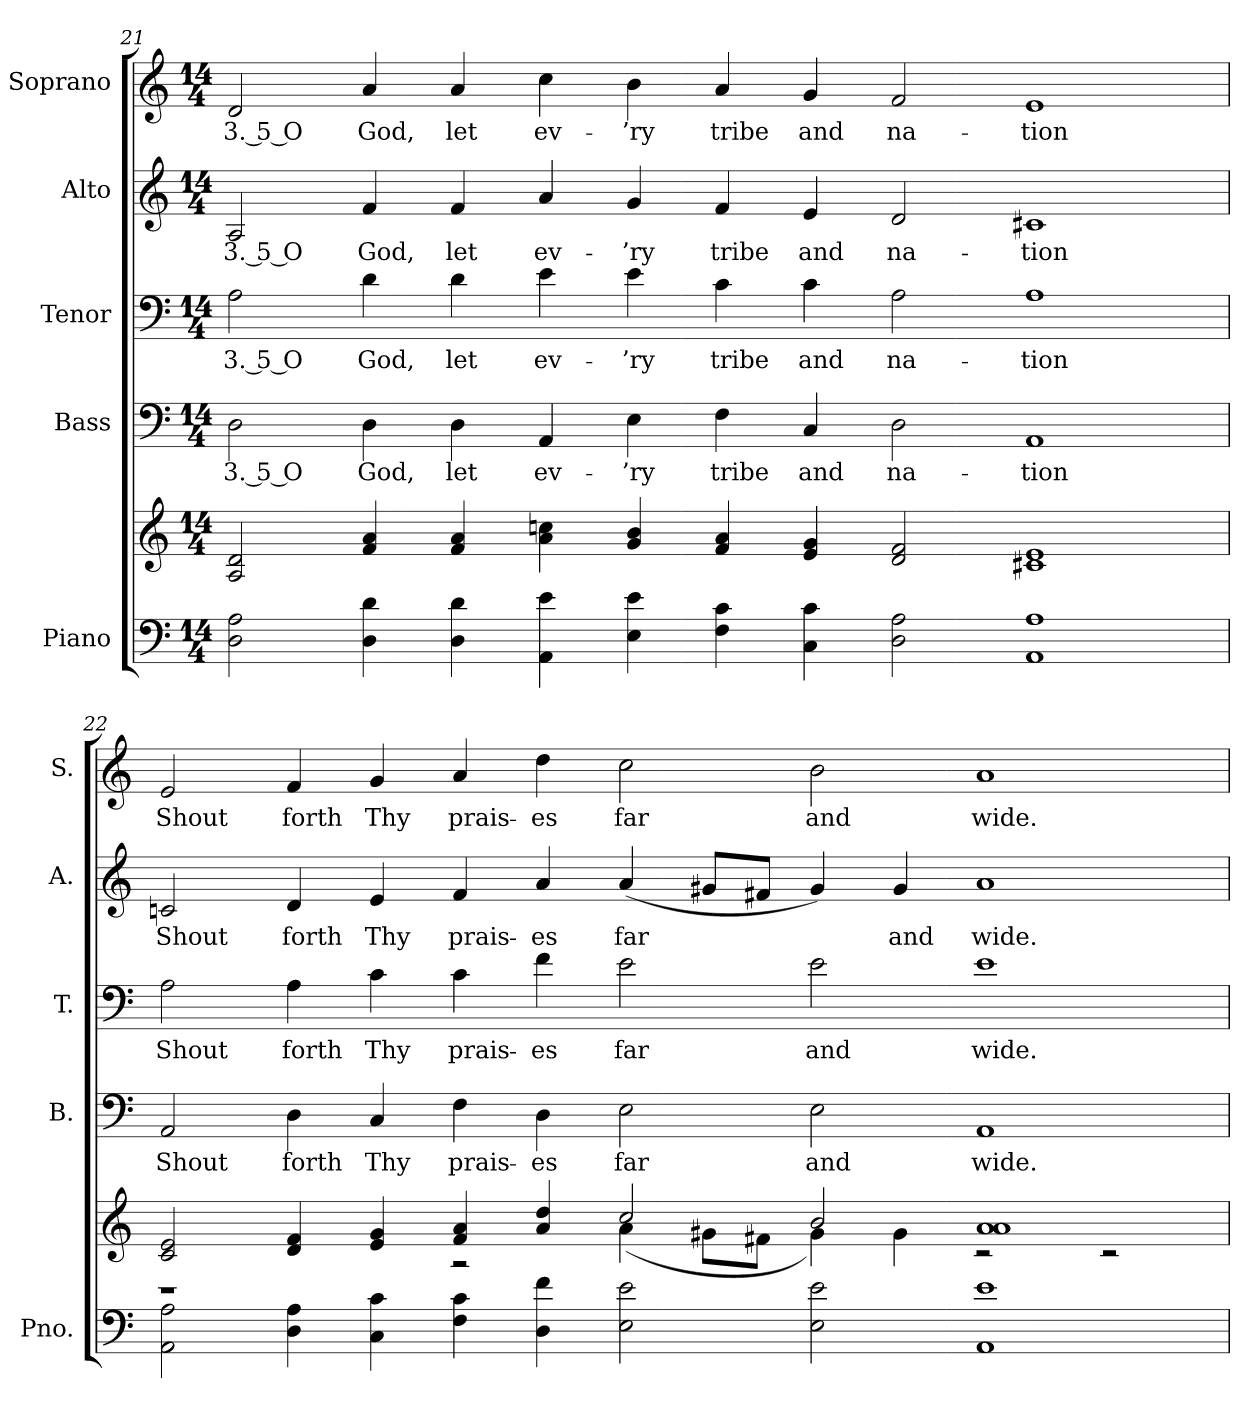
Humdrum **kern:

**kern	**kern	**kern	**text	**kern	**text	**kern	**text	**kern	**text
*part5	*part5	*part4	*part4	*part3	*part3	*part2	*part2	*part1	*part1
*staff6	*staff5	*staff4	*staff4	*staff3	*staff3	*staff2	*staff2	*staff1	*staff1
*I"Piano	*	*I"Bass	*	*I"Tenor	*	*I"Alto	*	*I"Soprano	*
*I'Pno.	*	*I'B.	*	*I'T.	*	*I'A.	*	*I'S.	*
*clefF4	*clefG2	*clefF4	*	*clefF4	*	*clefG2	*	*clefG2	*
*k[]	*k[]	*k[]	*	*k[]	*	*k[]	*	*k[]	*
*C:	*C:	*C:	*	*C:	*	*C:	*	*C:	*
*M14/4	*M14/4	*M14/4	*	*M14/4	*	*M14/4	*	*M14/4	*
=21	=21	=21	=21	=21	=21	=21	=21	=21	=21
!	!	!	!LO:LY:b:color=#000000	!	!	!	!	!	!
!	!	!	!	!	!LO:LY:b:color=#000000	!	!	!	!
!	!	!	!	!	!	!	!LO:LY:b:color=#000000	!	!
!	!	!	!	!	!	!	!	!	!LO:LY:b:color=#000000
2Di\ 2Ai	2Ai/ 2di	2Di\	3. 5 O	2Ai\	3. 5 O	2Ai/	3. 5 O	2di/	3. 5 O
!	!	!	!LO:LY:b:color=#000000	!	!	!	!	!	!
!	!	!	!	!	!LO:LY:b:color=#000000	!	!	!	!
!	!	!	!	!	!	!	!LO:LY:b:color=#000000	!	!
!	!	!	!	!	!	!	!	!	!LO:LY:b:color=#000000
4Di\ 4di	4fi/ 4ai	4Di\	God,	4di\	God,	4fi/	God,	4ai/	God,
!	!	!	!LO:LY:b:color=#000000	!	!	!	!	!	!
!	!	!	!	!	!LO:LY:b:color=#000000	!	!	!	!
!	!	!	!	!	!	!	!LO:LY:b:color=#000000	!	!
!	!	!	!	!	!	!	!	!	!LO:LY:b:color=#000000
4Di\ 4di	4fi/ 4ai	4Di\	let	4di\	let	4fi/	let	4ai/	let
!	!	!	!LO:LY:b:color=#000000	!	!	!	!	!	!
!	!	!	!	!	!LO:LY:b:color=#000000	!	!	!	!
!	!	!	!	!	!	!	!LO:LY:b:color=#000000	!	!
!	!	!	!	!	!	!	!	!	!LO:LY:b:color=#000000
4AAi\ 4ei	4ai\ 4ccni	4AAi/	ev-	4ei\	ev-	4ai/	ev-	4cci\	ev-
!	!	!	!LO:LY:b:color=#000000	!	!	!	!	!	!
!	!	!	!	!	!LO:LY:b:color=#000000	!	!	!	!
!	!	!	!	!	!	!	!LO:LY:b:color=#000000	!	!
!	!	!	!	!	!	!	!	!	!LO:LY:b:color=#000000
4Ei\ 4ei	4gi/ 4bi	4Ei\	-’ry	4ei\	-’ry	4gi/	-’ry	4bi\	-’ry
!	!	!	!LO:LY:b:color=#000000	!	!	!	!	!	!
!	!	!	!	!	!LO:LY:b:color=#000000	!	!	!	!
!	!	!	!	!	!	!	!LO:LY:b:color=#000000	!	!
!	!	!	!	!	!	!	!	!	!LO:LY:b:color=#000000
4Fi\ 4ci	4fi/ 4ai	4Fi\	tribe	4ci\	tribe	4fi/	tribe	4ai/	tribe
!	!	!	!LO:LY:b:color=#000000	!	!	!	!	!	!
!	!	!	!	!	!LO:LY:b:color=#000000	!	!	!	!
!	!	!	!	!	!	!	!LO:LY:b:color=#000000	!	!
!	!	!	!	!	!	!	!	!	!LO:LY:b:color=#000000
4Ci\ 4ci	4ei/ 4gi	4Ci/	and	4ci\	and	4ei/	and	4gi/	and
!	!	!	!LO:LY:b:color=#000000	!	!	!	!	!	!
!	!	!	!	!	!LO:LY:b:color=#000000	!	!	!	!
!	!	!	!	!	!	!	!LO:LY:b:color=#000000	!	!
!	!	!	!	!	!	!	!	!	!LO:LY:b:color=#000000
2Di\ 2Ai	2di/ 2fi	2Di\	na-	2Ai\	na-	2di/	na-	2fi/	na-
!	!	!	!LO:LY:b:color=#000000	!	!	!	!	!	!
!	!	!	!	!	!LO:LY:b:color=#000000	!	!	!	!
!	!	!	!	!	!	!	!LO:LY:b:color=#000000	!	!
!	!	!	!	!	!	!	!	!	!LO:LY:b:color=#000000
1AAi 1Ai	1c#Xi 1ei	1AAi	-tion	1Ai	-tion	1c#Xi	-tion	1ei	-tion
=22	=22	=22	=22	=22	=22	=22	=22	=22	=22
*	*^	*	*	*	*	*	*	*	*
!	!	!	!	!LO:LY:b:color=#000000	!	!	!	!	!	!
!	!	!	!	!	!	!LO:LY:b:color=#000000	!	!	!	!
!	!	!	!	!	!	!	!	!LO:LY:b:color=#000000	!	!
!	!	!	!	!	!	!	!	!	!	!LO:LY:b:color=#000000
2AAi\ 2Ai	2ci/ 2ei	1r	2AAi/	Shout	2Ai\	Shout	2cni/	Shout	2ei/	Shout
!	!	!	!	!LO:LY:b:color=#000000	!	!	!	!	!	!
!	!	!	!	!	!	!LO:LY:b:color=#000000	!	!	!	!
!	!	!	!	!	!	!	!	!LO:LY:b:color=#000000	!	!
!	!	!	!	!	!	!	!	!	!	!LO:LY:b:color=#000000
4Di\ 4Ai	4di/ 4fi	.	4Di\	forth	4Ai\	forth	4di/	forth	4fi/	forth
!	!	!	!	!LO:LY:b:color=#000000	!	!	!	!	!	!
!	!	!	!	!	!	!LO:LY:b:color=#000000	!	!	!	!
!	!	!	!	!	!	!	!	!LO:LY:b:color=#000000	!	!
!	!	!	!	!	!	!	!	!	!	!LO:LY:b:color=#000000
4Ci\ 4ci	4ei/ 4gi	.	4Ci/	Thy	4ci\	Thy	4ei/	Thy	4gi/	Thy
!	!	!	!	!LO:LY:b:color=#000000	!	!	!	!	!	!
!	!	!	!	!	!	!LO:LY:b:color=#000000	!	!	!	!
!	!	!	!	!	!	!	!	!LO:LY:b:color=#000000	!	!
!	!	!	!	!	!	!	!	!	!	!LO:LY:b:color=#000000
4Fi\ 4ci	4fi/ 4ai	2r	4Fi\	prais-	4ci\	prais-	4fi/	prais-	4ai/	prais-
!	!	!	!	!LO:LY:b:color=#000000	!	!	!	!	!	!
!	!	!	!	!	!	!LO:LY:b:color=#000000	!	!	!	!
!	!	!	!	!	!	!	!	!LO:LY:b:color=#000000	!	!
!	!	!	!	!	!	!	!	!	!	!LO:LY:b:color=#000000
4Di\ 4fi	4ai/ 4ddi	.	4Di\	-es	4fi\	-es	4ai/	-es	4ddi\	-es
!	!	!	!	!LO:LY:b:color=#000000	!	!	!	!	!	!
!	!	!	!	!	!	!LO:LY:b:color=#000000	!	!	!	!
!	!	!	!	!	!	!	!	!LO:LY:b:color=#000000	!	!
!	!	!	!	!	!	!	!	!	!	!LO:LY:b:color=#000000
2Ei\ 2ei	2cci/	(4ai\	2Ei\	far	2ei\	far	(4ai/	far	2cci\	far
.	.	8g#Xi\L	.	.	.	.	8g#Xi/L	.	.	.
.	.	8f#Xi\J	.	.	.	.	8f#Xi/J	.	.	.
!	!	!	!	!LO:LY:b:color=#000000	!	!	!	!	!	!
!	!	!	!	!	!	!LO:LY:b:color=#000000	!	!	!	!
!	!	!	!	!	!	!	!	!	!	!LO:LY:b:color=#000000
2Ei\ 2ei	2bi/	4g#i\)	2Ei\	and	2ei\	and	4g#i/)	.	2bi\	and
!	!	!	!	!	!	!	!	!LO:LY:b:color=#000000	!	!
.	.	4g#i\	.	.	.	.	4g#i/	and	.	.
!	!	!	!	!LO:LY:b:color=#000000	!	!	!	!	!	!
!	!	!	!	!	!	!LO:LY:b:color=#000000	!	!	!	!
!	!	!	!	!	!	!	!	!LO:LY:b:color=#000000	!	!
!	!	!	!	!	!	!	!	!	!	!LO:LY:b:color=#000000
1AAi 1ei	1ai 1ai	2r	1AAi	wide.	1ei	wide.	1ai	wide.	1ai	wide.
.	.	2r	.	.	.	.	.	.	.	.
*	*v	*v	*	*	*	*	*	*	*	*
=	=	=	=	=	=	=	=	=	=
*-	*-	*-	*-	*-	*-	*-	*-	*-	*-
